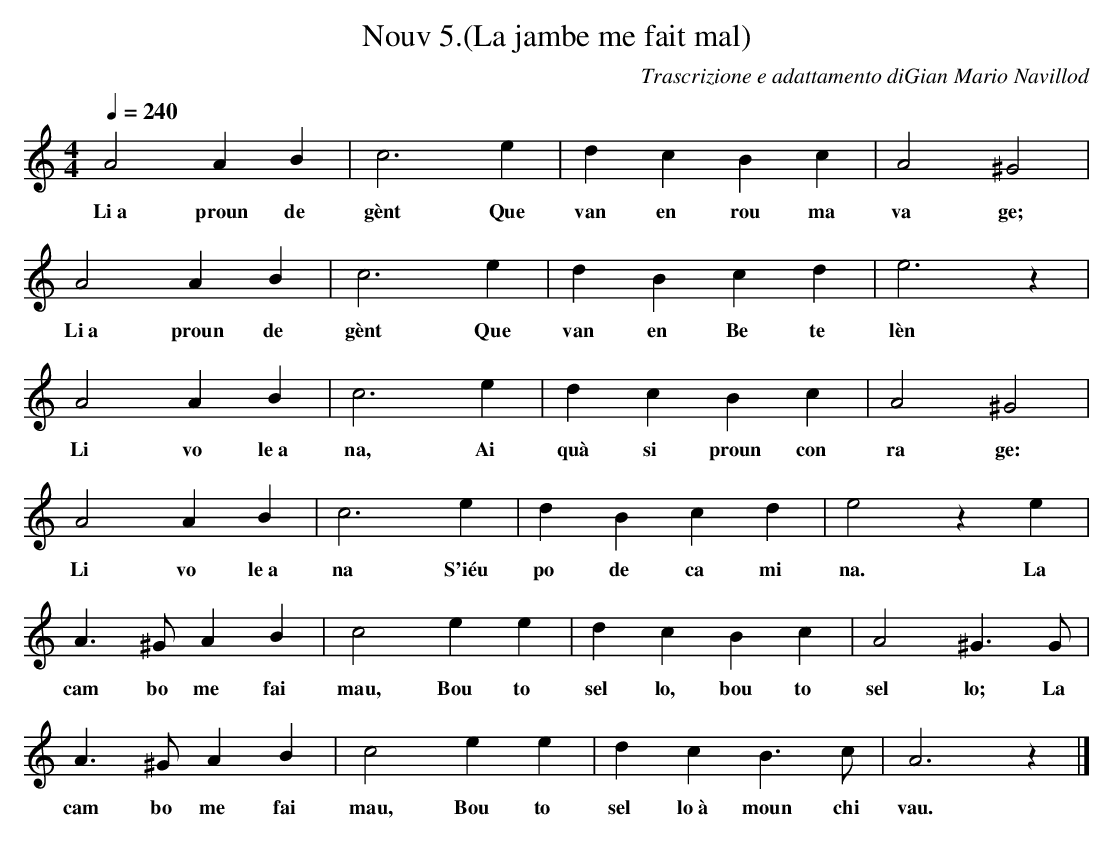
X:1
T:Nouv 5.(La jambe me fait mal)
C:Trascrizione e adattamento diGian Mario Navillod
Q:1/4=240
V:1
M:4/4
L:1/8
K:C
A4 A2 B2 |c6 e2 |d2 c2 B2 c2 |A4 ^G4 |
w:Li~a proun de gènt Que van en rou ma va ge;
A4 A2 B2 |c6 e2 |d2 B2 c2 d2 |e6 z2 |
w:Li~a proun de gènt Que van en Be te lèn
A4 A2 B2 |c6 e2 |d2 c2 B2 c2 |A4 ^G4 |
w:Li vo le~a na, Ai quà si proun con ra ge:
A4 A2 B2 |c6 e2 |d2 B2 c2 d2 |e4 z2 e2 |
w:Li vo le~a na S'iéu po de ca mi na. La
A3 ^G A2 B2 |c4 e2 e2 |d2 c2 B2 c2 |A4 ^G3 G |
w:cam bo me fai mau, Bou to sel lo, bou to sel lo; La
A3 ^G A2 B2 |c4 e2 e2 |d2 c2 B3 c |A6 z2 |]
w:cam bo me fai mau, Bou to sel lo~à moun chi vau.
     %End of file
